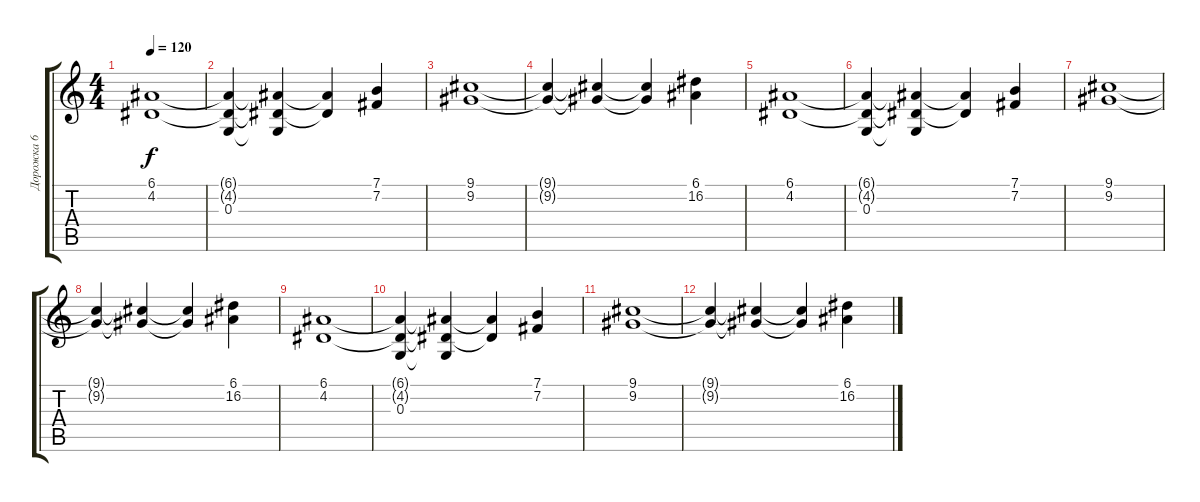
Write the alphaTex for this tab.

\track ("Дорожка 6" "Дорожка 6") {instrument lead2sawtooth}
\staff {score tabs}
\tuning (E4 B3 G3 D3 A2 E2) {hide}
\ts (4 4)
\tempo 120
\clef g2
\ks c
(6.1 4.2).1{dy f} |
(6.1{t} 4.2{t} 0.3).4 (6.1{t} 4.2{t} 0.3{t}).4 (6.1{t} 4.2{t}).4 (7.1 7.2).4 |
(9.1 9.2).1 |
(9.1{t} 9.2{t}).4 (9.1{t} 9.2{t}).4 (9.1{t} 9.2{t}).4 (6.1 16.2).4 |
(6.1 4.2).1 |
(6.1{t} 4.2{t} 0.3).4 (6.1{t} 4.2{t} 0.3{t}).4 (6.1{t} 4.2{t}).4 (7.1 7.2).4 |
(9.1 9.2).1 |
(9.1{t} 9.2{t}).4 (9.1{t} 9.2{t}).4 (9.1{t} 9.2{t}).4 (6.1 16.2).4 |
(6.1 4.2).1 |
(6.1{t} 4.2{t} 0.3).4 (6.1{t} 4.2{t} 0.3{t}).4 (6.1{t} 4.2{t}).4 (7.1 7.2).4 |
(9.1 9.2).1 |
(9.1{t} 9.2{t}).4 (9.1{t} 9.2{t}).4 (9.1{t} 9.2{t}).4 (6.1 16.2).4
